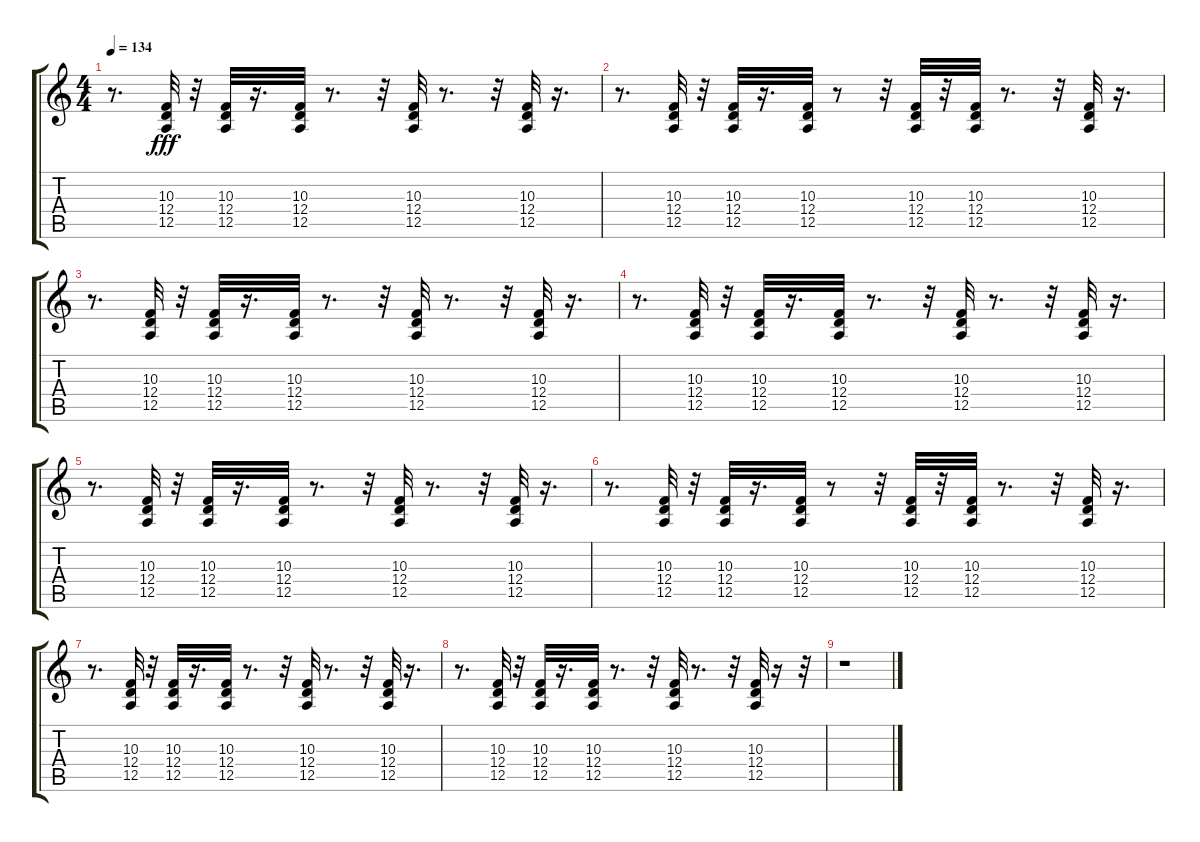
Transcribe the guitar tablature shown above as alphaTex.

\track "" {instrument electricpiano2}
\staff {score tabs}
\tuning (E4 B3 G3 D3 A2 E2) {hide}
\ts (4 4)
\tempo 134
\clef g2
\ks c
r.8{d dy fff} (10.3 12.4 12.5).32{volume 10} r.32 (10.3 12.4 12.5).32 r.16{d} (10.3 12.4 12.5).32 r.8{d} r.32 (10.3 12.4 12.5).32 r.8{d} r.32 (10.3 12.4 12.5).32 r.16{d} |
r.8{d} (10.3 12.4 12.5).32 r.32 (10.3 12.4 12.5).32 r.16{d} (10.3 12.4 12.5).32 r.8 r.32 (10.3 12.4 12.5).32 r.32 (10.3 12.4 12.5).32 r.8{d} r.32 (10.3 12.4 12.5).32 r.16{d} |
r.8{d} (10.3 12.4 12.5).32 r.32 (10.3 12.4 12.5).32 r.16{d} (10.3 12.4 12.5).32 r.8{d} r.32 (10.3 12.4 12.5).32 r.8{d} r.32 (10.3 12.4 12.5).32 r.16{d} |
r.8{d} (10.3 12.4 12.5).32 r.32 (10.3 12.4 12.5).32 r.16{d} (10.3 12.4 12.5).32 r.8{d} r.32 (10.3 12.4 12.5).32 r.8{d} r.32 (10.3 12.4 12.5).32 r.16{d} |
r.8{d} (10.3 12.4 12.5).32 r.32 (10.3 12.4 12.5).32 r.16{d} (10.3 12.4 12.5).32 r.8{d} r.32 (10.3 12.4 12.5).32 r.8{d} r.32 (10.3 12.4 12.5).32 r.16{d} |
r.8{d} (10.3 12.4 12.5).32 r.32 (10.3 12.4 12.5).32 r.16{d} (10.3 12.4 12.5).32 r.8 r.32 (10.3 12.4 12.5).32 r.32 (10.3 12.4 12.5).32 r.8{d} r.32 (10.3 12.4 12.5).32 r.16{d} |
r.8{d} (10.3 12.4 12.5).32 r.32 (10.3 12.4 12.5).32 r.16{d} (10.3 12.4 12.5).32 r.8{d} r.32 (10.3 12.4 12.5).32 r.8{d} r.32 (10.3 12.4 12.5).32 r.16{d} |
r.8{d} (10.3 12.4 12.5).32 r.32 (10.3 12.4 12.5).32 r.16{d} (10.3 12.4 12.5).32 r.8{d} r.32 (10.3 12.4 12.5).32 r.8{d} r.32 (10.3 12.4 12.5).32 r.16 r.32 |
r.1
